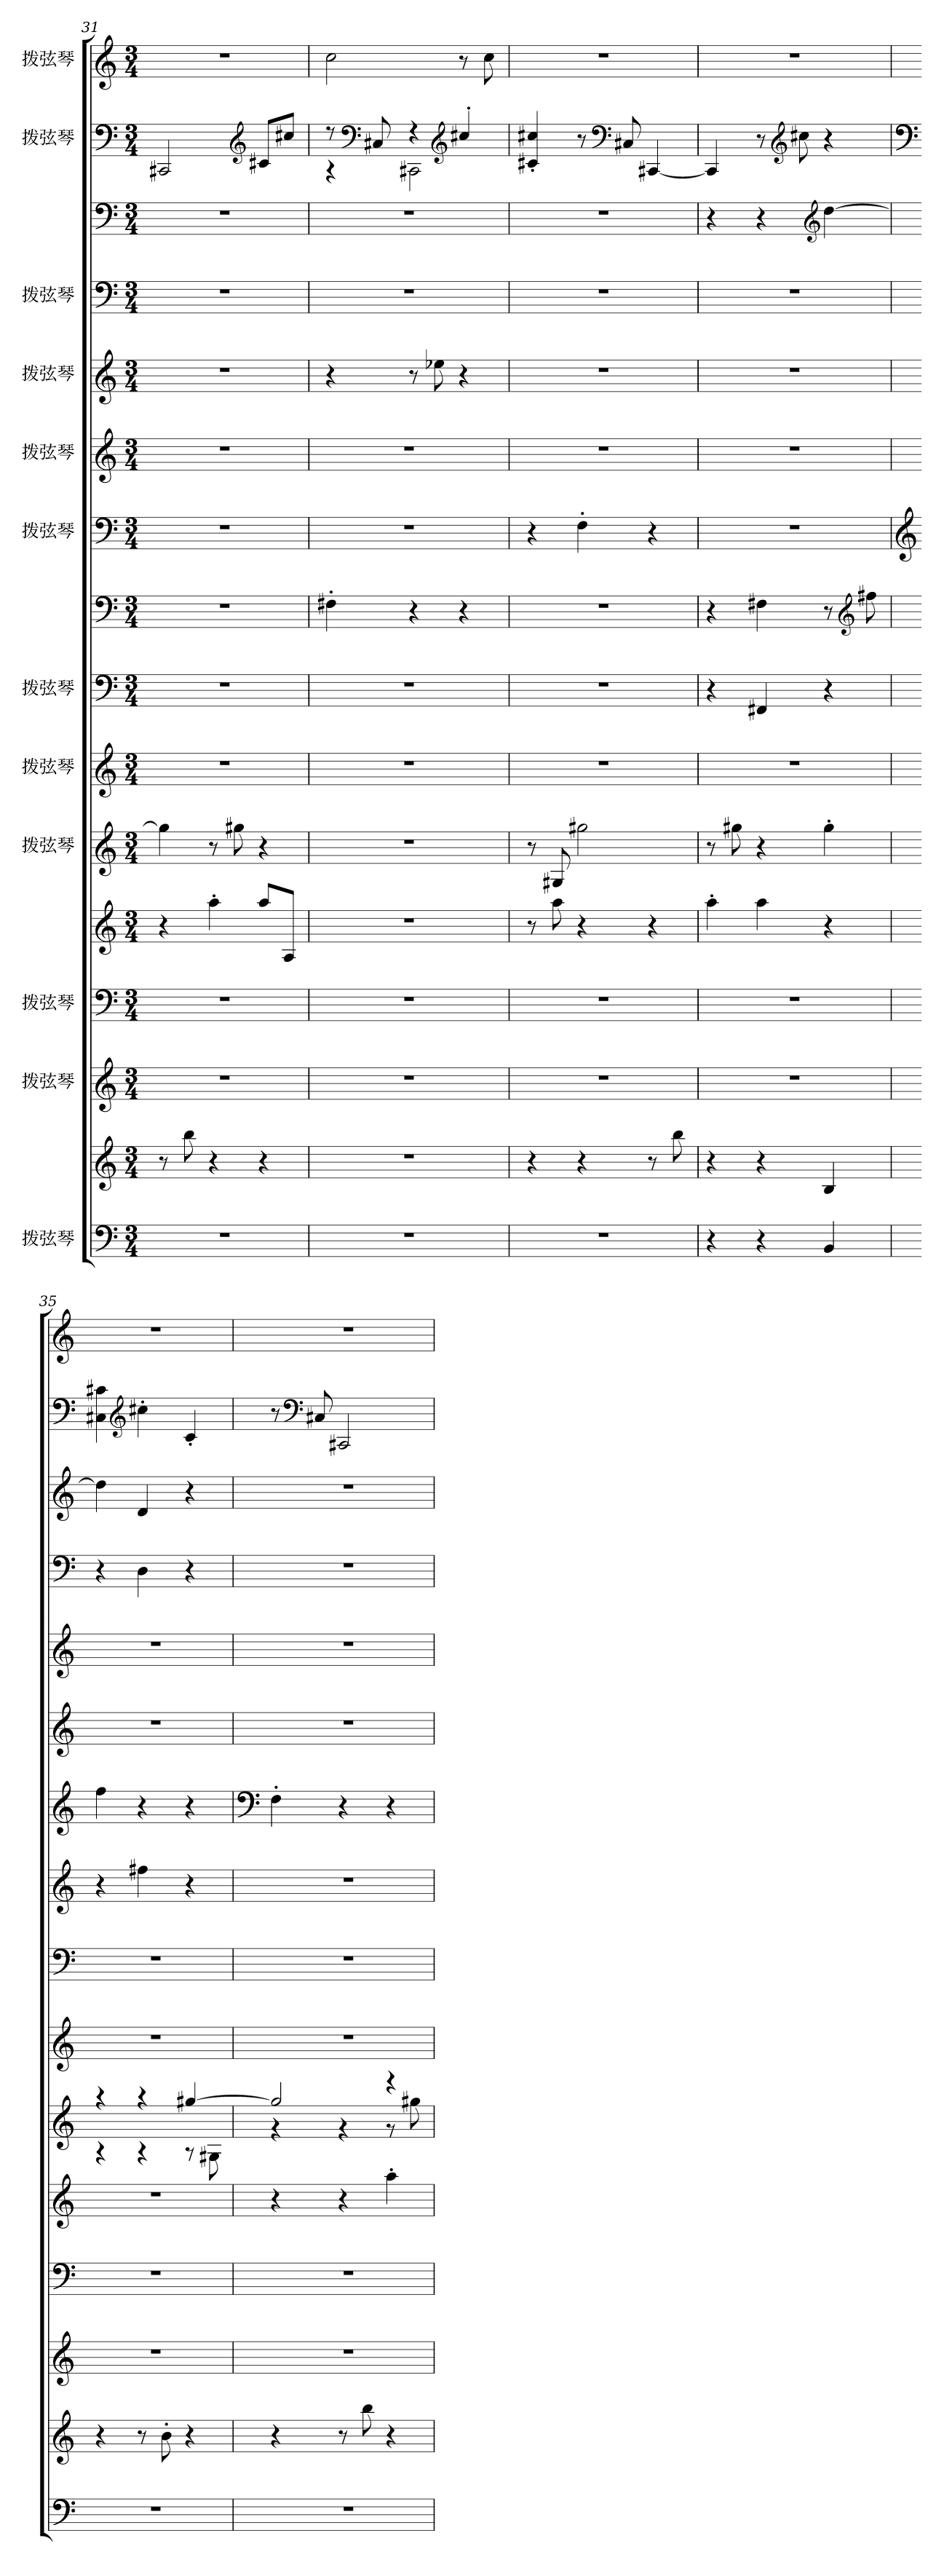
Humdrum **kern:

**kern	**kern	**kern	**kern	**kern	**kern	**kern	**kern	**kern	**kern	**kern	**kern	**kern	**kern	**kern	**kern
*part12	*part12	*part11	*part10	*part10	*part9	*part8	*part7	*part7	*part6	*part5	*part4	*part3	*part3	*part2	*part1
*staff16	*staff15	*staff14	*staff13	*staff12	*staff11	*staff10	*staff9	*staff8	*staff7	*staff6	*staff5	*staff4	*staff3	*staff2	*staff1
*I"拨弦琴	*	*I"拨弦琴	*I"拨弦琴	*	*I"拨弦琴	*I"拨弦琴	*I"拨弦琴	*	*I"拨弦琴	*I"拨弦琴	*I"拨弦琴	*I"拨弦琴	*	*I"拨弦琴	*I"拨弦琴
*clefF4	*clefG2	*clefG2	*clefF4	*clefG2	*clefG2	*clefG2	*clefF4	*clefF4	*clefF4	*clefG2	*clefG2	*clefF4	*clefF4	*clefF4	*clefG2
*k[]	*k[]	*k[]	*k[]	*k[]	*k[]	*k[]	*k[]	*k[]	*k[]	*k[]	*k[]	*k[]	*k[]	*k[]	*k[]
*M3/4	*M3/4	*M3/4	*M3/4	*M3/4	*M3/4	*M3/4	*M3/4	*M3/4	*M3/4	*M3/4	*M3/4	*M3/4	*M3/4	*M3/4	*M3/4
=31	=31	=31	=31	=31	=31	=31	=31	=31	=31	=31	=31	=31	=31	=31	=31
2.r	8r	2.r	2.r	4r	4gg#\]	2.r	2.r	2.r	2.r	2.r	2.r	2.r	2.r	2CC#X/	2.r
.	8bb\	.	.	.	.	.	.	.	.	.	.	.	.	.	.
.	4r	.	.	4aa'\	8r	.	.	.	.	.	.	.	.	.	.
.	.	.	.	.	8gg#X\	.	.	.	.	.	.	.	.	.	.
*	*	*	*	*	*	*	*	*	*	*	*	*	*	*clefG2	*
.	4r	.	.	8aa/L	4r	.	.	.	.	.	.	.	.	8c#X/L	.
.	.	.	.	8A/J	.	.	.	.	.	.	.	.	.	8cc#X/J	.
=32	=32	=32	=32	=32	=32	=32	=32	=32	=32	=32	=32	=32	=32	=32	=32
*	*	*	*	*	*	*	*	*	*	*	*	*	*	*^	*
2.r	2.r	2.r	2.r	2.r	2.r	2.r	2.r	4F#X'\	2.r	2.r	4r	2.r	2.r	8r	4r	2cc\
*	*	*	*	*	*	*	*	*	*	*	*	*	*	*clefF4	*	*
.	.	.	.	.	.	.	.	.	.	.	.	.	.	8C#X/	.	.
.	.	.	.	.	.	.	.	4r	.	.	8r	.	.	4r	2CC#X\	.
.	.	.	.	.	.	.	.	.	.	.	8ee-X\	.	.	.	.	.
*	*	*	*	*	*	*	*	*	*	*	*	*	*	*clefG2	*	*
.	.	.	.	.	.	.	.	4r	.	.	4r	.	.	4cc#X'/	.	8r
.	.	.	.	.	.	.	.	.	.	.	.	.	.	.	.	8cc\
*	*	*	*	*	*	*	*	*	*	*	*	*	*	*v	*v	*
!!LO:PB:g=z
=33	=33	=33	=33	=33	=33	=33	=33	=33	=33	=33	=33	=33	=33	=33	=33
2.r	4r	2.r	2.r	8r	8r	2.r	2.r	2.r	4r	2.r	2.r	2.r	2.r	4c#X/' 4cc#X/'	2.r
.	.	.	.	8aa\	8G#X/	.	.	.	.	.	.	.	.	.	.
.	4r	.	.	4r	2gg#X\	.	.	.	4F'\	.	.	.	.	8r	.
*	*	*	*	*	*	*	*	*	*	*	*	*	*	*clefF4	*
.	.	.	.	.	.	.	.	.	.	.	.	.	.	8C#X/	.
.	8r	.	.	4r	.	.	.	.	4r	.	.	.	.	[4CC#X/	.
.	8bb\	.	.	.	.	.	.	.	.	.	.	.	.	.	.
=34	=34	=34	=34	=34	=34	=34	=34	=34	=34	=34	=34	=34	=34	=34	=34
4r	4r	2.r	2.r	4aa'\	8r	2.r	4r	4r	2.r	2.r	2.r	2.r	4r	4CC#/]	2.r
.	.	.	.	.	8gg#X\	.	.	.	.	.	.	.	.	.	.
4r	4r	.	.	4aa\	4r	.	4FF#X/	4F#X\	.	.	.	.	4r	8r	.
*	*	*	*	*	*	*	*	*	*	*	*	*	*	*clefG2	*
.	.	.	.	.	.	.	.	.	.	.	.	.	.	8cc#X\	.
*	*	*	*	*	*	*	*	*	*	*	*	*	*clefG2	*	*
4BB/	4B/	.	.	4r	4gg#'\	.	4r	8r	.	.	.	.	[4dd\	4r	.
*	*	*	*	*	*	*	*	*clefG2	*	*	*	*	*	*	*
.	.	.	.	.	.	.	.	8ff#X\	.	.	.	.	.	.	.
=35	=35	=35	=35	=35	=35	=35	=35	=35	=35	=35	=35	=35	=35	=35	=35
*	*	*	*	*	*	*	*	*	*clefG2	*	*	*	*	*clefF4	*
*	*	*	*	*	*^	*	*	*	*	*	*	*	*	*	*
2.r	4r	2.r	2.r	2.r	4r	4r	2.r	2.r	4r	4ff\	2.r	2.r	4r	4dd\]	4C#X\ 4c#X\	2.r
*	*	*	*	*	*	*	*	*	*	*	*	*	*	*	*clefG2	*
.	8r	.	.	.	4r	4r	.	.	4ff#X\	4r	.	.	4D\	4d/	4cc#X'\	.
.	8b'\	.	.	.	.	.	.	.	.	.	.	.	.	.	.	.
.	4r	.	.	.	[4gg#X/	8r	.	.	4r	4r	.	.	4r	4r	4c#'/	.
.	.	.	.	.	.	8G#X\	.	.	.	.	.	.	.	.	.	.
!!LO:PB:g=z
=36	=36	=36	=36	=36	=36	=36	=36	=36	=36	=36	=36	=36	=36	=36	=36	=36
*	*	*	*	*	*	*	*	*	*	*clefF4	*	*	*	*	*	*
2.r	4r	2.r	2.r	4r	2gg#/]	4r	2.r	2.r	2.r	4F'\	2.r	2.r	2.r	2.r	8r	2.r
*	*	*	*	*	*	*	*	*	*	*	*	*	*	*	*clefF4	*
.	.	.	.	.	.	.	.	.	.	.	.	.	.	.	8C#X/	.
.	8r	.	.	4r	.	4r	.	.	.	4r	.	.	.	.	2CC#X/	.
.	8bb\	.	.	.	.	.	.	.	.	.	.	.	.	.	.	.
.	4r	.	.	4aa'\	4r	8r	.	.	.	4r	.	.	.	.	.	.
.	.	.	.	.	.	8gg#X\	.	.	.	.	.	.	.	.	.	.
*	*	*	*	*	*v	*v	*	*	*	*	*	*	*	*	*	*
=	=	=	=	=	=	=	=	=	=	=	=	=	=	=	=
*-	*-	*-	*-	*-	*-	*-	*-	*-	*-	*-	*-	*-	*-	*-	*-
